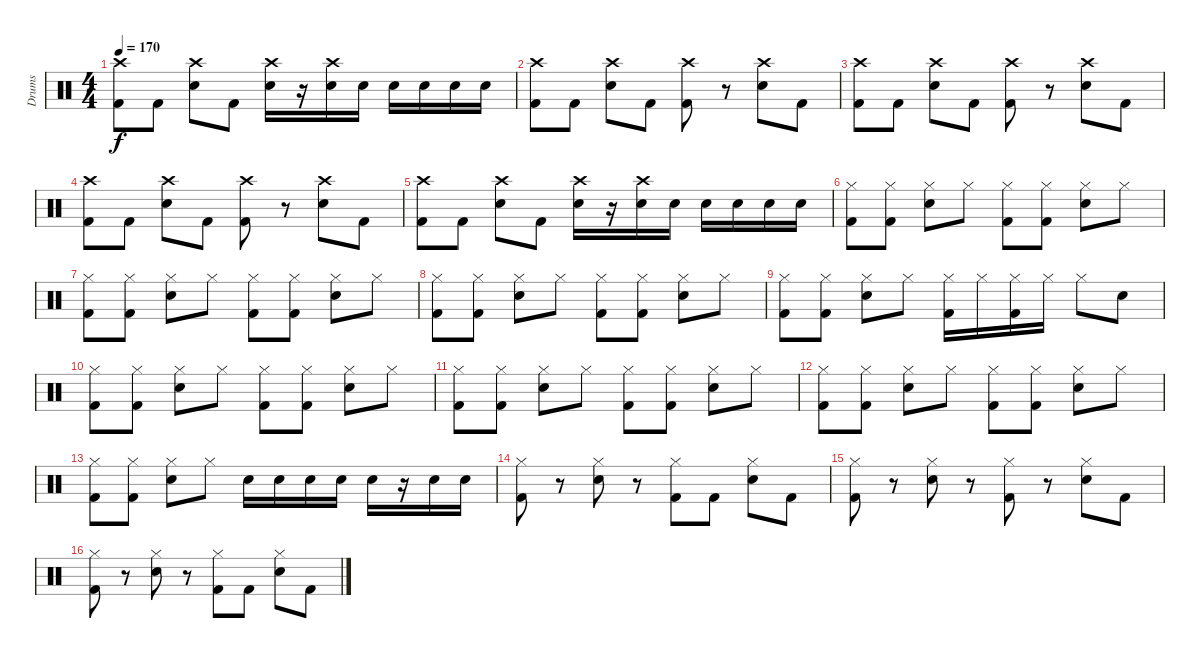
\track ("Drums" "Drums") {instrument percussion}
\staff {score}
\articulation defaults
\ts (4 4)
\tempo 170
\clef neutral
\ks c
("Crash high (hit)" "Kick (hit) 2").8{dy f} "Kick (hit) 2".8 ("Crash high (hit)" "Snare (hit) 2").8 "Kick (hit) 2".8 ("Crash high (hit)" "Snare (hit) 2").16 r.16 ("Crash high (hit)" "Snare (hit) 2").16 "Snare (hit) 2".16 "Snare (hit) 2".16 "Snare (hit) 2".16 "Snare (hit) 2".16 "Snare (hit) 2".16 |
("Crash high (hit)" "Kick (hit) 2").8 "Kick (hit) 2".8 ("Crash high (hit)" "Snare (hit) 2").8 "Kick (hit) 2".8 ("Crash high (hit)" "Kick (hit) 2").8 r.8 ("Crash high (hit)" "Snare (hit) 2").8 "Kick (hit) 2".8 |
("Crash high (hit)" "Kick (hit) 2").8 "Kick (hit) 2".8 ("Crash high (hit)" "Snare (hit) 2").8 "Kick (hit) 2".8 ("Crash high (hit)" "Kick (hit) 2").8 r.8 ("Crash high (hit)" "Snare (hit) 2").8 "Kick (hit) 2".8 |
("Crash high (hit)" "Kick (hit) 2").8 "Kick (hit) 2".8 ("Crash high (hit)" "Snare (hit) 2").8 "Kick (hit) 2".8 ("Crash high (hit)" "Kick (hit) 2").8 r.8 ("Crash high (hit)" "Snare (hit) 2").8 "Kick (hit) 2".8 |
("Crash high (hit)" "Kick (hit) 2").8 "Kick (hit) 2".8 ("Crash high (hit)" "Snare (hit) 2").8 "Kick (hit) 2".8 ("Crash high (hit)" "Snare (hit) 2").16 r.16 ("Crash high (hit)" "Snare (hit) 2").16 "Snare (hit) 2".16 "Snare (hit) 2".16 "Snare (hit) 2".16 "Snare (hit) 2".16 "Snare (hit) 2".16 |
("Hi-Hat (closed)" "Kick (hit) 2").8 ("Hi-Hat (closed)" "Kick (hit) 2").8 ("Hi-Hat (closed)" "Snare (hit) 2").8 "Hi-Hat (closed)".8 ("Hi-Hat (closed)" "Kick (hit) 2").8 ("Hi-Hat (closed)" "Kick (hit) 2").8 ("Hi-Hat (closed)" "Snare (hit) 2").8 "Hi-Hat (closed)".8 |
("Hi-Hat (closed)" "Kick (hit) 2").8 ("Hi-Hat (closed)" "Kick (hit) 2").8 ("Hi-Hat (closed)" "Snare (hit) 2").8 "Hi-Hat (closed)".8 ("Hi-Hat (closed)" "Kick (hit) 2").8 ("Hi-Hat (closed)" "Kick (hit) 2").8 ("Hi-Hat (closed)" "Snare (hit) 2").8 "Hi-Hat (closed)".8 |
("Hi-Hat (closed)" "Kick (hit) 2").8 ("Hi-Hat (closed)" "Kick (hit) 2").8 ("Hi-Hat (closed)" "Snare (hit) 2").8 "Hi-Hat (closed)".8 ("Hi-Hat (closed)" "Kick (hit) 2").8 ("Hi-Hat (closed)" "Kick (hit) 2").8 ("Hi-Hat (closed)" "Snare (hit) 2").8 "Hi-Hat (closed)".8 |
("Hi-Hat (closed)" "Kick (hit) 2").8 ("Hi-Hat (closed)" "Kick (hit) 2").8 ("Hi-Hat (closed)" "Snare (hit) 2").8 "Hi-Hat (closed)".8 ("Hi-Hat (closed)" "Kick (hit) 2").16 "Hi-Hat (closed)".16 ("Hi-Hat (closed)" "Kick (hit) 2").16 "Hi-Hat (closed)".16 "Hi-Hat (closed)".8 "Snare (hit) 2".8 |
("Hi-Hat (closed)" "Kick (hit) 2").8 ("Hi-Hat (closed)" "Kick (hit) 2").8 ("Hi-Hat (closed)" "Snare (hit) 2").8 "Hi-Hat (closed)".8 ("Hi-Hat (closed)" "Kick (hit) 2").8 ("Hi-Hat (closed)" "Kick (hit) 2").8 ("Hi-Hat (closed)" "Snare (hit) 2").8 "Hi-Hat (closed)".8 |
("Hi-Hat (closed)" "Kick (hit) 2").8 ("Hi-Hat (closed)" "Kick (hit) 2").8 ("Hi-Hat (closed)" "Snare (hit) 2").8 "Hi-Hat (closed)".8 ("Hi-Hat (closed)" "Kick (hit) 2").8 ("Hi-Hat (closed)" "Kick (hit) 2").8 ("Hi-Hat (closed)" "Snare (hit) 2").8 "Hi-Hat (closed)".8 |
("Hi-Hat (closed)" "Kick (hit) 2").8 ("Hi-Hat (closed)" "Kick (hit) 2").8 ("Hi-Hat (closed)" "Snare (hit) 2").8 "Hi-Hat (closed)".8 ("Hi-Hat (closed)" "Kick (hit) 2").8 ("Hi-Hat (closed)" "Kick (hit) 2").8 ("Hi-Hat (closed)" "Snare (hit) 2").8 "Hi-Hat (closed)".8 |
("Hi-Hat (closed)" "Kick (hit) 2").8 ("Hi-Hat (closed)" "Kick (hit) 2").8 ("Hi-Hat (closed)" "Snare (hit) 2").8 "Hi-Hat (closed)".8 "Snare (hit) 2".16 "Snare (hit) 2".16 "Snare (hit) 2".16 "Snare (hit) 2".16 "Snare (hit) 2".16 r.16 "Snare (hit) 2".16 "Snare (hit) 2".16 |
("Hi-Hat (closed)" "Kick (hit) 2").8 r.8 ("Hi-Hat (closed)" "Snare (hit) 2").8 r.8 ("Hi-Hat (closed)" "Kick (hit) 2").8 "Kick (hit) 2".8 ("Hi-Hat (closed)" "Snare (hit) 2").8 "Kick (hit) 2".8 |
("Hi-Hat (closed)" "Kick (hit) 2").8 r.8 ("Hi-Hat (closed)" "Snare (hit) 2").8 r.8 ("Hi-Hat (closed)" "Kick (hit) 2").8 r.8 ("Hi-Hat (closed)" "Snare (hit) 2").8 "Kick (hit) 2".8 |
("Hi-Hat (closed)" "Kick (hit) 2").8 r.8 ("Hi-Hat (closed)" "Snare (hit) 2").8 r.8 ("Hi-Hat (closed)" "Kick (hit) 2").8 "Kick (hit) 2".8 ("Hi-Hat (closed)" "Snare (hit) 2").8 "Kick (hit) 2".8
